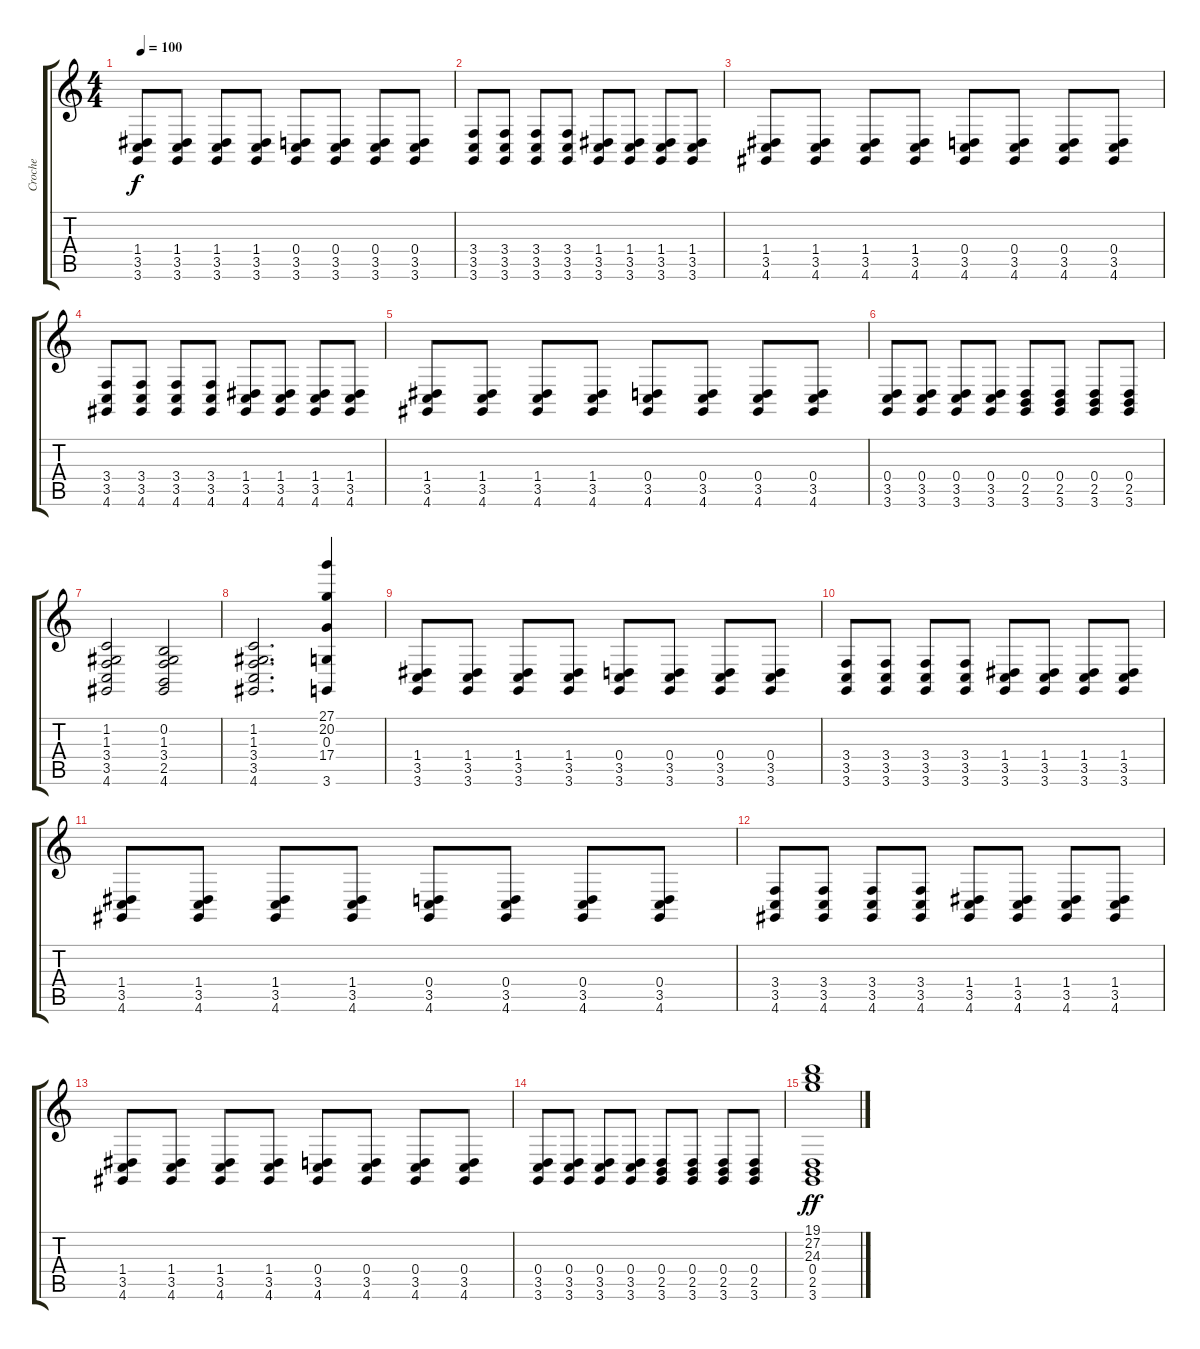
\track ("Croche" "Croche") {instrument brightacousticpiano}
\staff {score tabs}
\tuning (E4 B3 G3 D3 A2 E2) {hide}
\ts (4 4)
\tempo 100
\clef g2
\ks c
(1.4 3.5 3.6).8{dy f instrument brightacousticpiano} (1.4 3.5 3.6).8 (1.4 3.5 3.6).8 (1.4 3.5 3.6).8 (0.4 3.5 3.6).8 (0.4 3.5 3.6).8 (0.4 3.5 3.6).8 (0.4 3.5 3.6).8 |
(3.4 3.5 3.6).8 (3.4 3.5 3.6).8 (3.4 3.5 3.6).8 (3.4 3.5 3.6).8 (1.4 3.5 3.6).8 (1.4 3.5 3.6).8 (1.4 3.5 3.6).8 (1.4 3.5 3.6).8 |
(1.4 3.5 4.6).8 (1.4 3.5 4.6).8 (1.4 3.5 4.6).8 (1.4 3.5 4.6).8 (0.4 3.5 4.6).8 (0.4 3.5 4.6).8 (0.4 3.5 4.6).8 (0.4 3.5 4.6).8 |
(3.4 3.5 4.6).8 (3.4 3.5 4.6).8 (3.4 3.5 4.6).8 (3.4 3.5 4.6).8 (1.4 3.5 4.6).8 (1.4 3.5 4.6).8 (1.4 3.5 4.6).8 (1.4 3.5 4.6).8 |
(1.4 3.5 4.6).8 (1.4 3.5 4.6).8 (1.4 3.5 4.6).8 (1.4 3.5 4.6).8 (0.4 3.5 4.6).8 (0.4 3.5 4.6).8 (0.4 3.5 4.6).8 (0.4 3.5 4.6).8 |
(0.4 3.5 3.6).8 (0.4 3.5 3.6).8 (0.4 3.5 3.6).8 (0.4 3.5 3.6).8 (0.4 2.5 3.6).8 (0.4 2.5 3.6).8 (0.4 2.5 3.6).8 (0.4 2.5 3.6).8 |
(1.2 1.3 3.4 3.5 4.6).2 (0.2 1.3 3.4 2.5 4.6).2 |
(1.2 1.3 3.4 3.5 4.6).2{d} (27.1 20.2 0.3 17.4 3.6).4 |
(1.4 3.5 3.6).8 (1.4 3.5 3.6).8 (1.4 3.5 3.6).8 (1.4 3.5 3.6).8 (0.4 3.5 3.6).8 (0.4 3.5 3.6).8 (0.4 3.5 3.6).8 (0.4 3.5 3.6).8 |
(3.4 3.5 3.6).8 (3.4 3.5 3.6).8 (3.4 3.5 3.6).8 (3.4 3.5 3.6).8 (1.4 3.5 3.6).8 (1.4 3.5 3.6).8 (1.4 3.5 3.6).8 (1.4 3.5 3.6).8 |
(1.4 3.5 4.6).8 (1.4 3.5 4.6).8 (1.4 3.5 4.6).8 (1.4 3.5 4.6).8 (0.4 3.5 4.6).8 (0.4 3.5 4.6).8 (0.4 3.5 4.6).8 (0.4 3.5 4.6).8 |
(3.4 3.5 4.6).8 (3.4 3.5 4.6).8 (3.4 3.5 4.6).8 (3.4 3.5 4.6).8 (1.4 3.5 4.6).8 (1.4 3.5 4.6).8 (1.4 3.5 4.6).8 (1.4 3.5 4.6).8 |
(1.4 3.5 4.6).8 (1.4 3.5 4.6).8 (1.4 3.5 4.6).8 (1.4 3.5 4.6).8 (0.4 3.5 4.6).8 (0.4 3.5 4.6).8 (0.4 3.5 4.6).8 (0.4 3.5 4.6).8 |
(0.4 3.5 3.6).8 (0.4 3.5 3.6).8 (0.4 3.5 3.6).8 (0.4 3.5 3.6).8 (0.4 2.5 3.6).8 (0.4 2.5 3.6).8 (0.4 2.5 3.6).8 (0.4 2.5 3.6).8 |
(19.1 27.2 24.3 0.4 2.5 3.6).1{dy ff}
